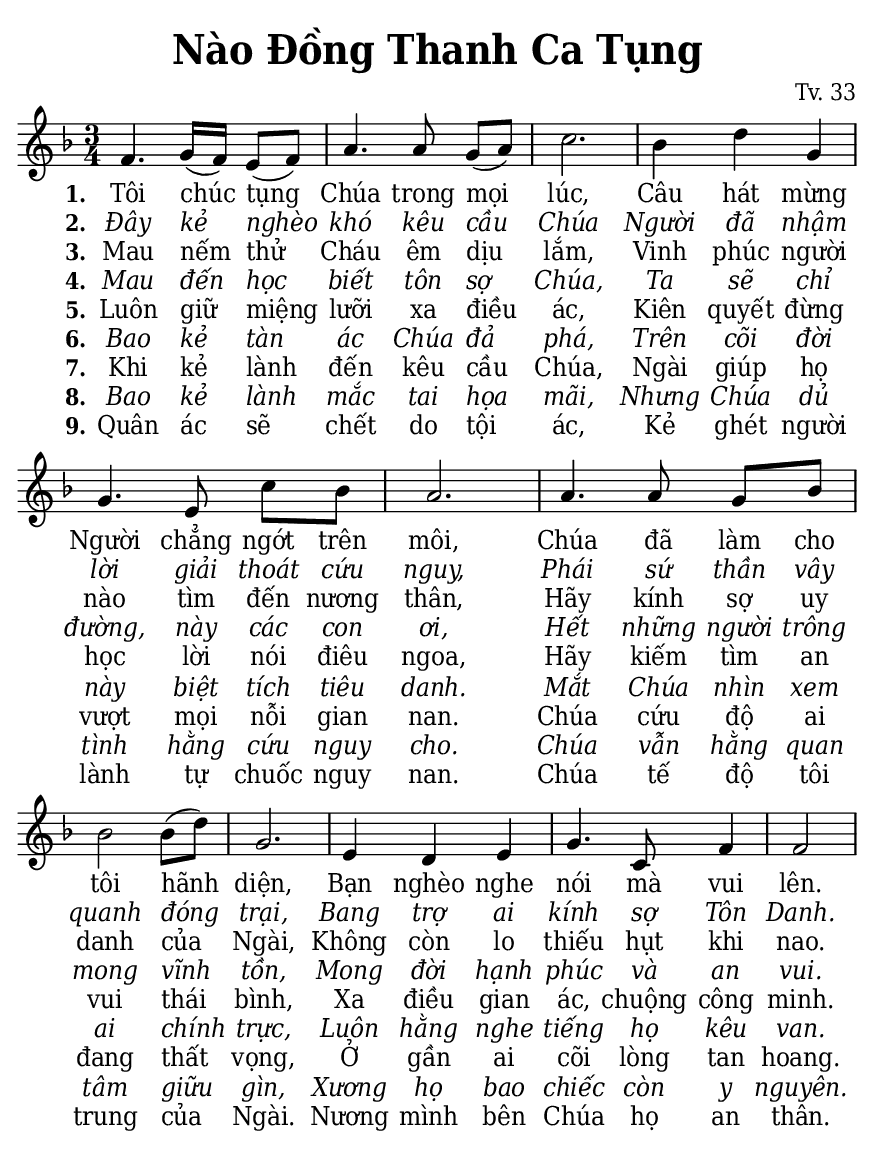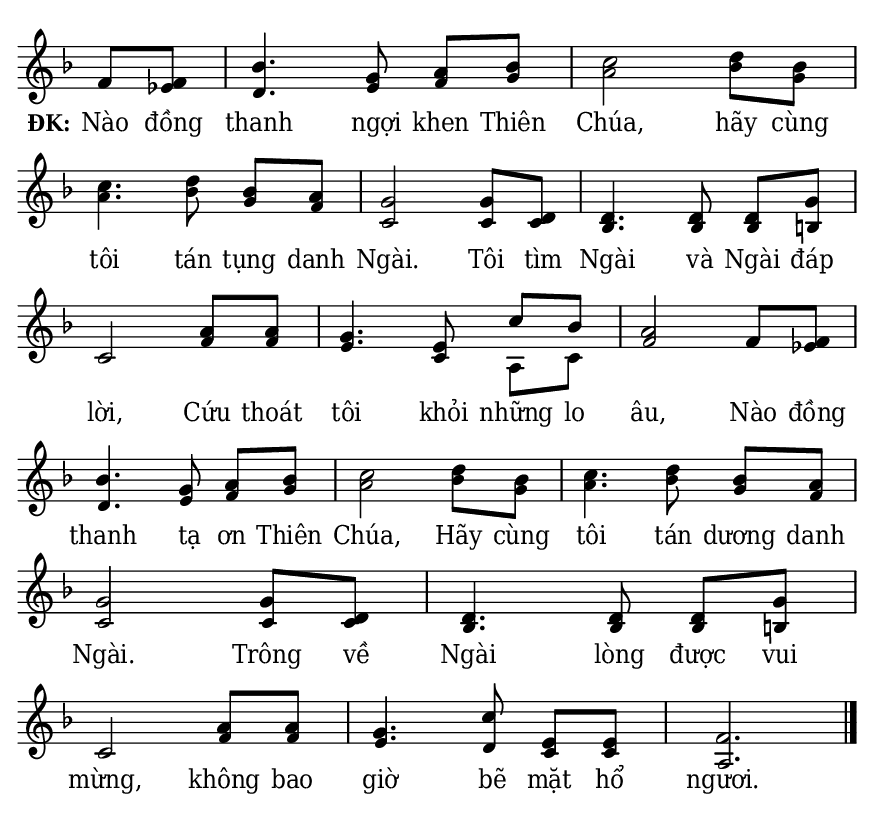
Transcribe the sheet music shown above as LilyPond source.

% Cài đặt chung\
\version "2.22.1"
\include "english.ly"

\header {
  title = \markup { \fontsize #1 "Nào Đồng Thanh Ca Tụng" }
  composer = "Tv. 33"
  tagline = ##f
}

% Nhạc phiên khúc
nhacPhienKhucSop = \relative c' {
  f4. g16 (f) e8 (f) |
  a4. a8 g (a) |
  c2. |
  bf4 d g, |
  g4. e8 c' bf |
  a2. |
  a4. a8 g bf |
  bf2 bf8 (d) |
  g,2. |
  e4 d e |
  g4. c,8 f4 |
  f2 \bar "|" \break
  
  f8 f |
  bf4. g8 a bf |
  c2 d8 bf |
  c4. d8 bf a |
  g2 g8 d |
  d4. d8 d g |
  c,2 a'8 a |
  g4. e8 c' [bf] |
  a2 f8 f |
  bf4. g8 a bf |
  c2 d8 bf |
  c4. d8 bf a |
  g2 g8 d |
  d4. d8 d g |
  c,2 a'8 a |
  g4. c8 e, e |
  f2. \bar "|."
}

nhacPhienKhucAlto = \relative c' {
  R2.*11
  r2
  f8 ef |
  d4. e8 f g |
  a2 bf8 g |
  a4. bf8 g f |
  c2 c8 c |
  bf4. bf8 bf b! |
  c2 f8 f |
  e4. c8 a c |
  f2 f8 ef |
  d4. e8 f g |
  a2 bf8 g |
  a4. bf8 g f |
  c2 c8 c |
  bf4. bf8 bf b! |
  c2 f8 f |
  e4. d8 c c |
  a2.
}

% Lời phiên khúc
loiPhienKhucSop = \lyrics {
  <<
    {
      \set stanza = "1."
      Tôi chúc tụng Chúa trong mọi lúc,
      Câu hát mừng Người chẳng ngớt trên môi,
      Chúa đã làm cho tôi hãnh diện,
      Bạn nghèo nghe nói mà vui lên.
    }
    \new Lyrics {
	    \set associatedVoice = "beSop"
	    \set stanza = "2."
      \override Lyrics.LyricText.font-shape = #'italic
	    Đây kẻ nghèo khó kêu cầu Chúa
	    Người đã nhậm lời giải thoát cứu nguy,
	    Phái sứ thần vây quanh đóng trại,
	    Bang trợ ai kính sợ Tôn Danh.
    }
    \new Lyrics {
	    \set associatedVoice = "beSop"
	    \set stanza = "3."
	    Mau nếm thử Cháu êm dịu lắm,
	    Vinh phúc người nào tìm đến nương thân,
	    Hãy kính sợ uy danh của Ngài,
	    Không còn lo thiếu hụt khi nao.
    }
    \new Lyrics {
	    \set associatedVoice = "beSop"
	    \set stanza = "4."
      \override Lyrics.LyricText.font-shape = #'italic
	    Mau đến học biết tôn sợ Chúa,
	    Ta sẽ chỉ đường, này các con ơi,
	    Hết những người trông mong vĩnh tồn,
	    Mong đời hạnh phúc và an vui.
    }
    \new Lyrics {
	    \set associatedVoice = "beSop"
	    \set stanza = "5."
	    Luôn giữ miệng lưỡi xa điều ác,
	    Kiên quyết đừng học lời nói điêu ngoa,
	    Hãy kiếm tìm an vui thái bình,
	    Xa điều gian ác, chuộng công minh.
    }
    \new Lyrics {
	    \set associatedVoice = "beSop"
	    \set stanza = "6."
      \override Lyrics.LyricText.font-shape = #'italic
	    Bao kẻ tàn ác Chúa đả phá,
	    Trên cõi đời này biệt tích tiêu danh.
	    Mắt Chúa nhìn xem ai chính trực,
	    Luôn hằng nghe tiếng họ kêu van.
    }
    \new Lyrics {
	    \set associatedVoice = "beSop"
	    \set stanza = "7."
	    Khi kẻ lành đến kêu cầu Chúa,
	    Ngài giúp họ vượt mọi nỗi gian nan.
	    Chúa cứu độ ai đang thất vọng,
	    Ở gần ai cõi lòng tan hoang.
    }
    \new Lyrics {
	    \set associatedVoice = "beSop"
	    \set stanza = "8."
      \override Lyrics.LyricText.font-shape = #'italic
	    Bao kẻ lành mắc tai họa mãi,
	    Nhưng Chúa dủ tình hằng cứu nguy cho.
	    Chúa vẫn hằng quan tâm giữu gìn,
	    Xương họ bao chiếc còn y nguyên.
    }
    \new Lyrics {
	    \set associatedVoice = "beSop"
	    \set stanza = "9."
	    Quân ác sẽ chết do tội ác,
	    Kẻ ghét người lành tự chuốc nguy nan.
	    Chúa tế độ tôi trung của Ngài.
	    Nương mình bên Chúa họ an thân.
    }
  >>
  \set stanza = "ĐK:"
  Nào đồng thanh ngợi khen Thiên Chúa,
  hãy cùng tôi tán tụng danh Ngài.
  Tôi tìm Ngài và Ngài đáp lời,
  Cứu thoát tôi khỏi những lo âu,
  Nào đồng thanh tạ ơn Thiên Chúa,
  Hãy cùng tôi tán dương danh Ngài.
  Trông về Ngài lòng được vui mừng,
  không bao giờ bẽ mặt hổ ngươi.
}

% Dàn trang
\paper {
  #(set-paper-size "a5")
  top-margin = 3\mm
  bottom-margin = 3\mm
  left-margin = 3\mm
  right-margin = 3\mm
  indent = #0
  #(define fonts
	 (make-pango-font-tree "Deja Vu Serif Condensed"
	 		       "Deja Vu Serif Condensed"
			       "Deja Vu Serif Condensed"
			       (/ 20 20)))
  print-page-number = ##f
  ragged-bottom = ##t
  system-system-spacing = #'((basic-distance . 0.1) (padding . 2))
}

TongNhip = {
  \key f \major \time 3/4
  \set Timing.beamExceptions = #'()
  \set Timing.baseMoment = #(ly:make-moment 1/4)
}

% Đổi kích thước nốt cho bè phụ
notBePhu =
#(define-music-function (font-size music) (number? ly:music?)
   (for-some-music
     (lambda (m)
       (if (music-is-of-type? m 'rhythmic-event)
           (begin
             (set! (ly:music-property m 'tweaks)
                   (cons `(font-size . ,font-size)
                         (ly:music-property m 'tweaks)))
             #t)
           #f))
     music)
   music)

\score {
  \new ChoirStaff <<
    \new Staff \with {
        \consists "Merge_rests_engraver"
        printPartCombineTexts = ##f
      }
      <<
      \new Voice \TongNhip \partCombine 
        \nhacPhienKhucSop
        \notBePhu -1 { \nhacPhienKhucAlto }
      \new NullVoice = beSop \nhacPhienKhucSop
      \new Lyrics \lyricsto beSop \loiPhienKhucSop
      >>
  >>
  \layout {
    \override Lyrics.LyricSpace.minimum-distance = #1
    \override Score.BarNumber.break-visibility = ##(#f #f #f)
    \override Score.SpacingSpanner.uniform-stretching = ##t
  } 
}
